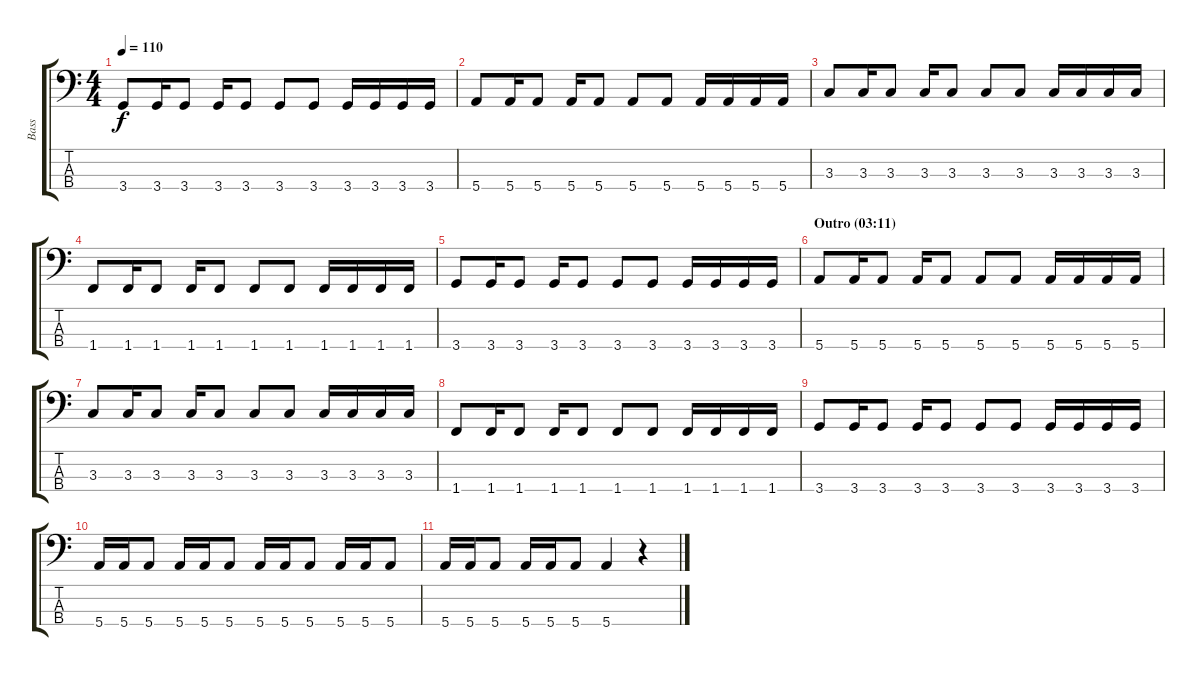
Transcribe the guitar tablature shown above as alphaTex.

\track ("Bass" "Bass") {instrument electricbassfinger}
\staff {score tabs}
\tuning (G2 D2 A1 E1) {hide}
\ts (4 4)
\tempo 110
\clef f4
\ks c
3.4.8{dy f} 3.4.16 3.4.8 3.4.16 3.4.8 3.4.8 3.4.8 3.4.16 3.4.16 3.4.16 3.4.16 |
5.4.8 5.4.16 5.4.8 5.4.16 5.4.8 5.4.8 5.4.8 5.4.16 5.4.16 5.4.16 5.4.16 |
3.3.8 3.3.16 3.3.8 3.3.16 3.3.8 3.3.8 3.3.8 3.3.16 3.3.16 3.3.16 3.3.16 |
1.4.8 1.4.16 1.4.8 1.4.16 1.4.8 1.4.8 1.4.8 1.4.16 1.4.16 1.4.16 1.4.16 |
3.4.8 3.4.16 3.4.8 3.4.16 3.4.8 3.4.8 3.4.8 3.4.16 3.4.16 3.4.16 3.4.16 |
\section ("" "Outro (03:11)")
5.4.8 5.4.16 5.4.8 5.4.16 5.4.8 5.4.8 5.4.8 5.4.16 5.4.16 5.4.16 5.4.16 |
3.3.8 3.3.16 3.3.8 3.3.16 3.3.8 3.3.8 3.3.8 3.3.16 3.3.16 3.3.16 3.3.16 |
1.4.8 1.4.16 1.4.8 1.4.16 1.4.8 1.4.8 1.4.8 1.4.16 1.4.16 1.4.16 1.4.16 |
3.4.8 3.4.16 3.4.8 3.4.16 3.4.8 3.4.8 3.4.8 3.4.16 3.4.16 3.4.16 3.4.16 |
5.4.16 5.4.16 5.4.8 5.4.16 5.4.16 5.4.8 5.4.16 5.4.16 5.4.8 5.4.16 5.4.16 5.4.8 |
5.4.16 5.4.16 5.4.8 5.4.16 5.4.16 5.4.8 5.4.4 r.4
